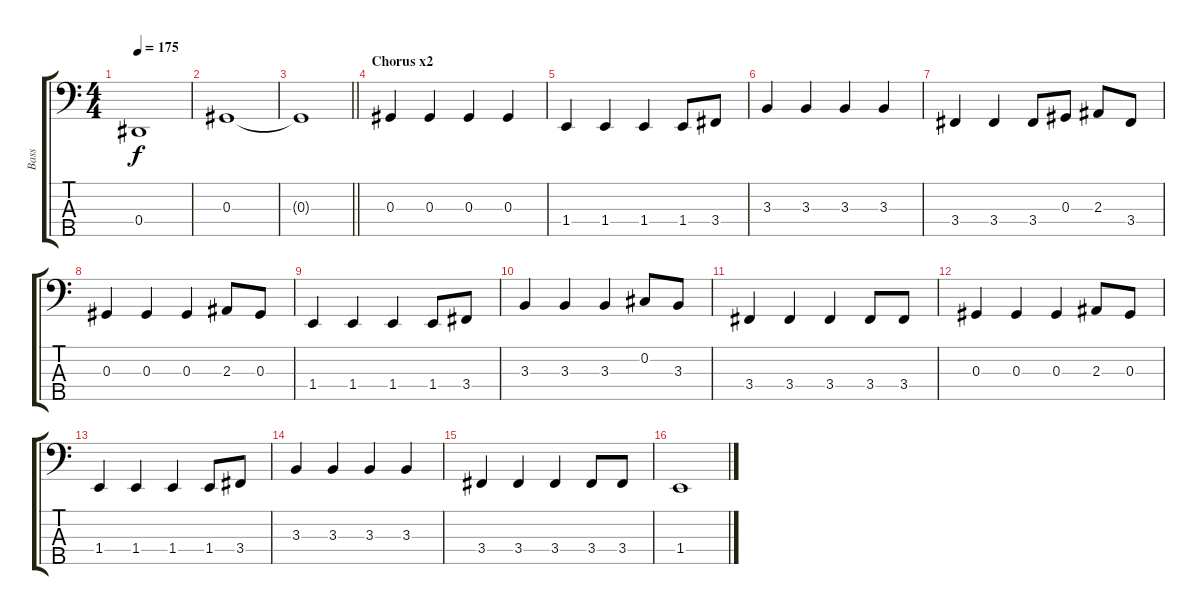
\track ("Bass" "Bass") {instrument electricbasspick}
\staff {score tabs}
\tuning (Gb2 Db2 Ab1 Eb1 Bb0) {hide}
\ts (4 4)
\tempo 175
\clef f4
\ks c
0.4.1{dy f} |
0.3.1 |
\barLineRight lightlight
0.3{t}.1 |
\section ("" "Chorus x2")
0.3.4 0.3.4 0.3.4 0.3.4 |
1.4.4 1.4.4 1.4.4 1.4.8 3.4.8 |
3.3.4 3.3.4 3.3.4 3.3.4 |
3.4.4 3.4.4 3.4.8 0.3.8 2.3.8 3.4.8 |
0.3.4 0.3.4 0.3.4 2.3.8 0.3.8 |
1.4.4 1.4.4 1.4.4 1.4.8 3.4.8 |
3.3.4 3.3.4 3.3.4 0.2.8 3.3.8 |
3.4.4 3.4.4 3.4.4 3.4.8 3.4.8 |
0.3.4 0.3.4 0.3.4 2.3.8 0.3.8 |
1.4.4 1.4.4 1.4.4 1.4.8 3.4.8 |
3.3.4 3.3.4 3.3.4 3.3.4 |
3.4.4 3.4.4 3.4.4 3.4.8 3.4.8 |
1.4.1
